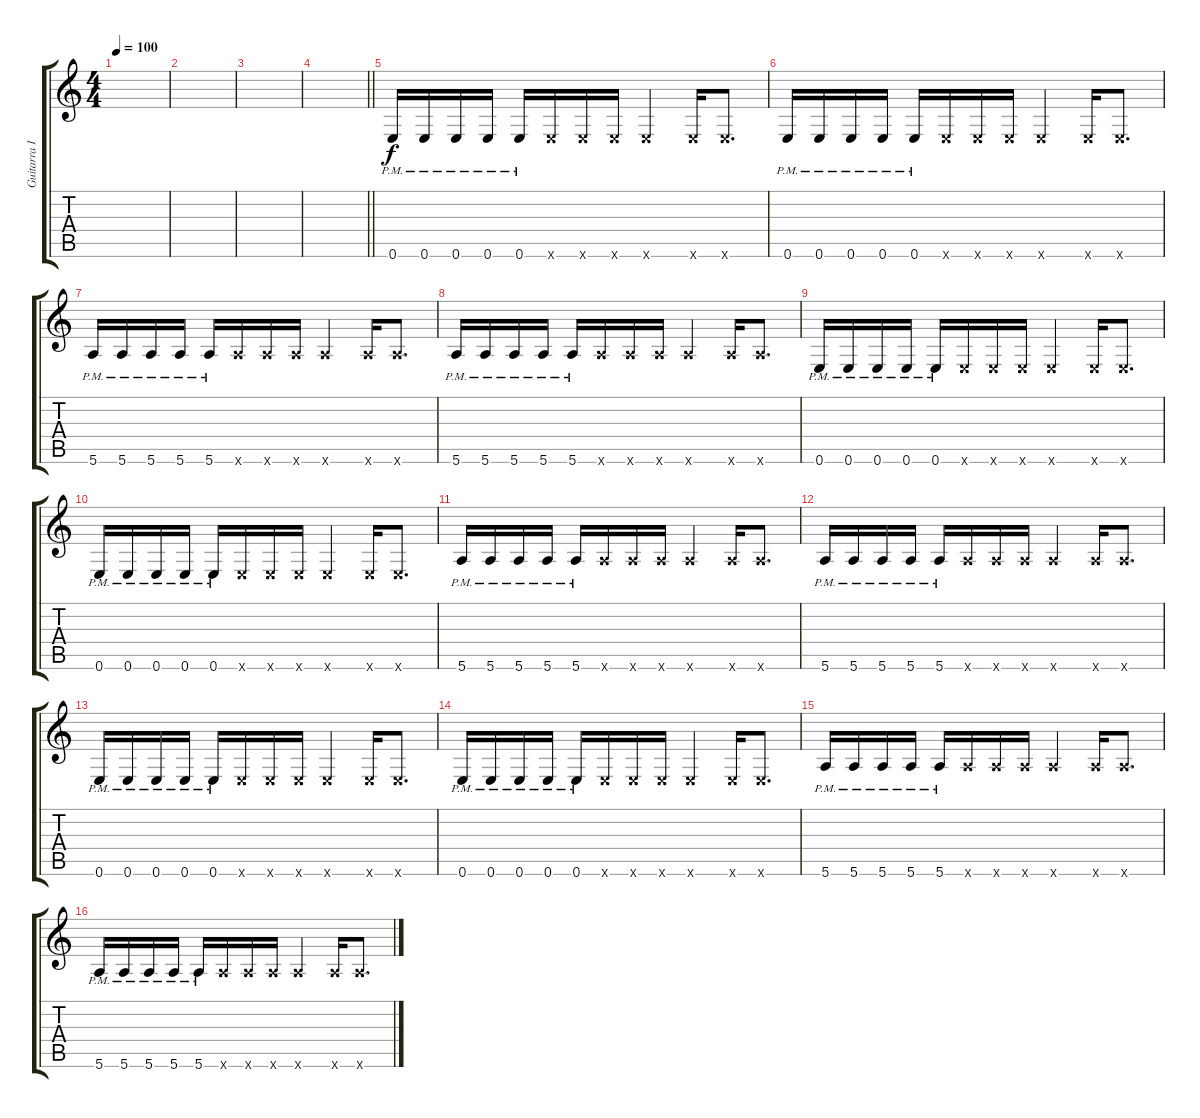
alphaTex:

\track ("Guitarra II" "Guitarra I") {instrument distortionguitar}
\staff {score tabs}
\tuning (E4 B3 G3 D3 A2 E2) {hide}
\ts (4 4)
\tempo 100
\clef g2
\ks c
|
|
|
\barLineRight lightlight
|
0.6{pm}.16 0.6{pm}.16 0.6{pm}.16 0.6{pm}.16 0.6{pm}.16 0.6{x}.16 0.6{x}.16 0.6{x}.16 0.6{x}.4 0.6{x}.16 0.6{x}.8{d} |
0.6{pm}.16 0.6{pm}.16 0.6{pm}.16 0.6{pm}.16 0.6{pm}.16 0.6{x}.16 0.6{x}.16 0.6{x}.16 0.6{x}.4 0.6{x}.16 0.6{x}.8{d} |
5.6{pm}.16 5.6{pm}.16 5.6{pm}.16 5.6{pm}.16 5.6{pm}.16 5.6{x}.16 5.6{x}.16 5.6{x}.16 5.6{x}.4 5.6{x}.16 5.6{x}.8{d} |
5.6{pm}.16 5.6{pm}.16 5.6{pm}.16 5.6{pm}.16 5.6{pm}.16 5.6{x}.16 5.6{x}.16 5.6{x}.16 5.6{x}.4 5.6{x}.16 5.6{x}.8{d} |
0.6{pm}.16 0.6{pm}.16 0.6{pm}.16 0.6{pm}.16 0.6{pm}.16 0.6{x}.16 0.6{x}.16 0.6{x}.16 0.6{x}.4 0.6{x}.16 0.6{x}.8{d} |
0.6{pm}.16 0.6{pm}.16 0.6{pm}.16 0.6{pm}.16 0.6{pm}.16 0.6{x}.16 0.6{x}.16 0.6{x}.16 0.6{x}.4 0.6{x}.16 0.6{x}.8{d} |
5.6{pm}.16 5.6{pm}.16 5.6{pm}.16 5.6{pm}.16 5.6{pm}.16 5.6{x}.16 5.6{x}.16 5.6{x}.16 5.6{x}.4 5.6{x}.16 5.6{x}.8{d} |
5.6{pm}.16 5.6{pm}.16 5.6{pm}.16 5.6{pm}.16 5.6{pm}.16 5.6{x}.16 5.6{x}.16 5.6{x}.16 5.6{x}.4 5.6{x}.16 5.6{x}.8{d} |
0.6{pm}.16 0.6{pm}.16 0.6{pm}.16 0.6{pm}.16 0.6{pm}.16 0.6{x}.16 0.6{x}.16 0.6{x}.16 0.6{x}.4 0.6{x}.16 0.6{x}.8{d} |
0.6{pm}.16 0.6{pm}.16 0.6{pm}.16 0.6{pm}.16 0.6{pm}.16 0.6{x}.16 0.6{x}.16 0.6{x}.16 0.6{x}.4 0.6{x}.16 0.6{x}.8{d} |
5.6{pm}.16 5.6{pm}.16 5.6{pm}.16 5.6{pm}.16 5.6{pm}.16 5.6{x}.16 5.6{x}.16 5.6{x}.16 5.6{x}.4 5.6{x}.16 5.6{x}.8{d} |
5.6{pm}.16 5.6{pm}.16 5.6{pm}.16 5.6{pm}.16 5.6{pm}.16 5.6{x}.16 5.6{x}.16 5.6{x}.16 5.6{x}.4 5.6{x}.16 5.6{x}.8{d}
